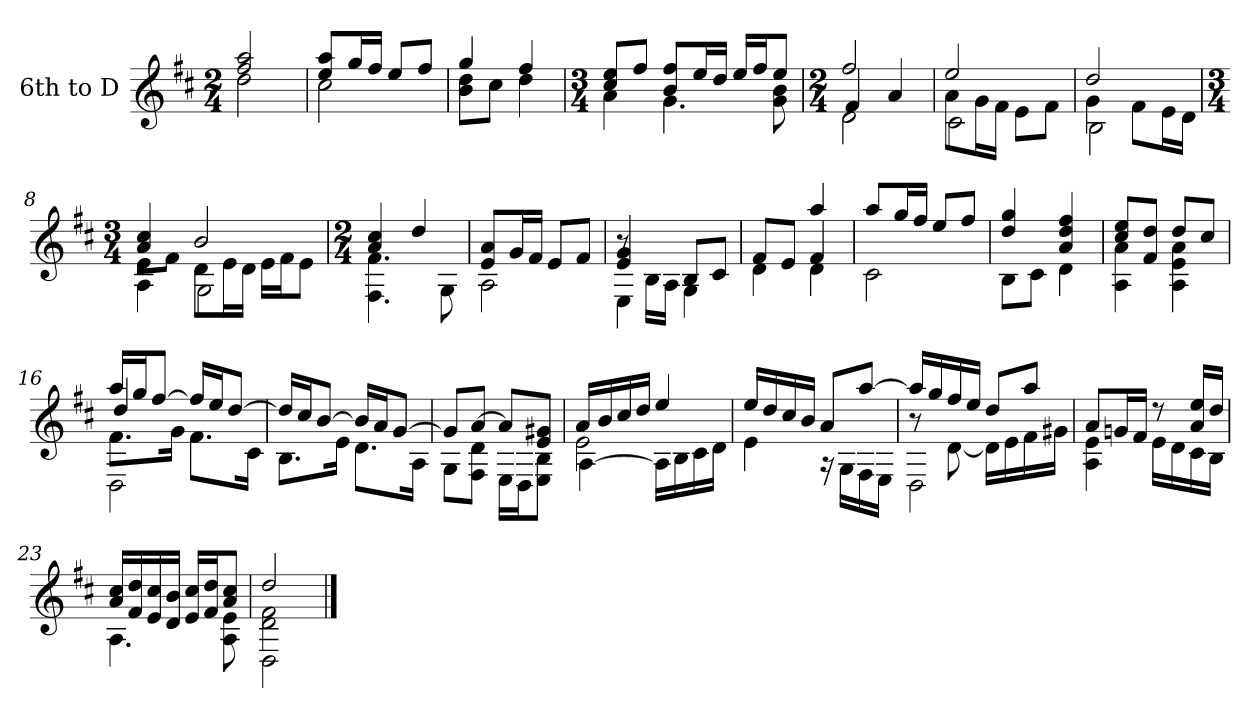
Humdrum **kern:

**kern
*part1
*staff1
*I"6th to D
!!LO:PB:g=z
*clefG2
*ITrd7c12
*k[f#c#]
*D:
*M2/4
*MM64
=1
*^
2f#i/ 2ai	2di\
=2	=2
8ei/ 8aiL	2c#i\
16gi/L	.
16f#i/JJ	.
8ei/L	.
8f#i/J	.
=3	=3
4gi/	8Bi\ 8diL
.	8c#i\J
4f#i/	4di\
=4	=4
*M3/4	*
8c#i/ 8eiL	4Ai\
8f#i/J	.
8Bi/ 8f#iL	4.Gi\
16ei/L	.
16di/JJ	.
16ei/LL	.
16f#i/J	.
8ei/J	8Gi\ 8Bi
*v	*v
=5
*M2/4
*^
*	*^
2f#i/	4F#i/	2Di\
.	4Ai/	.
=6	=6	=6
2ei/	8Ai\L	2C#i\
.	16Gi\L	.
.	16F#i\JJ	.
.	8Ei\L	.
.	8F#i\J	.
!!LO:LB:g=z	!!	!!
=7	=7	=7
2di/	4Gi\	2BBi\
.	8F#i\L	.
.	16Ei\L	.
.	16Di\JJ	.
=8	=8	=8
*M3/4	*	*
4Ai/ 4c#i	8Ei\L	4AAi\
.	8F#i\J	.
2Bi/	8Di\L	2GGi\
.	16Ei\L	.
.	16Di\JJ	.
.	16Ei\LL	.
.	16F#i\J	.
.	8Ei\J	.
*v	*v	*v
=9
*M2/4
*^
4Ai/ 4c#i	4.FF#i\ 4.F#i
4di/	.
.	8GGi\
=10	=10
8Ei/ 8AiL	2AAi\
16Gi/L	.
16F#i/JJ	.
8Ei/L	.
8F#i/J	.
=11	=11
*	*^
4Ei/ 4Gi	8r	4EEi\
.	16BBi\LL	.
.	16AAi\JJ	.
8BBi/L	4ryy	4GGi\
8C#i/J	.	.
=12	=12	=12
8F#i/L	4ryy	4Di\
8Ei/J	.	.
4ai/	4F#i/	4Di\
*	*v	*v
!!LO:LB:g=z
=13	=13
8ai/L	2C#i\
16gi/L	.
16f#i/JJ	.
8ei/L	.
8f#i/J	.
=14	=14
4di/ 4gi	8BBi\L
.	8C#i\J
4Ai/ 4di 4f#i	4Di\
=15	=15
8c#i/ 8eiL	4AAi\ 4Ai
8F#i/ 8diJ	.
8di/L	4AAi\ 4Ei 4Ai
8c#i/J	.
=16	=16
*^	*^
16ai/LL	8.F#i\L	4di/	2DDi\
16gi/J	.	.	.
[8f#i/J	.	.	.
.	16Gi\Jk	.	.
16f#i/LL]	8.F#i\L	4ryy	.
16ei/J	.	.	.
[8di/J	.	.	.
.	16C#i\Jk	.	.
*	*v	*v	*v
=17	=17
16di/LL]	8.BBi\L
16c#i/J	.
[8Bi/J	.
.	16Ei\Jk
16Bi/LL]	8.Di\L
16Ai/J	.
[8Gi/J	.
.	16AAi\Jk
!!LO:LB:g=z	!!
=18	=18
8Gi/L]	8GGi\L
[8Ai/J	8FF#i\ 8DiJ
8Ai/L]	16EEi\LL
.	16DDi\J
8Ei/ 8G#XiJ	8EEi\ 8BBiJ
=19	=19
*	*^
16Ai/LL	2Ei\	[4AAi\
16Bi/	.	.
16c#i/	.	.
16di/JJ	.	.
4ei/	.	16AAi\LL]
.	.	16BBi\
.	.	16C#i\
.	.	16Di\JJ
*	*v	*v
=20	=20
16ei/LL	4Ei\
16di/	.
16c#i/	.
16Bi/JJ	.
8Ai/L	16r
.	16GGi\LL
[8ai/J	16FF#i\
.	16EEi\JJ
!!LO:LB:g=z	!!
=21	=21
*	*^
16ai/LL]	8r	2DDi\
16gi/	.	.
16f#i/	[8Di\	.
16ei/JJ	.	.
8di/L	16Di\LL]	.
.	16Ei\	.
8ai/J	16F#i\	.
.	16G#Xi\JJ	.
*	*v	*v
=22	=22
8Ai/L	4AAi\ 4Ei
16Gni/L	.
16F#i/JJ	.
8r	16Ei\LL
.	16Di\
16Ai/ 16eiLL	16C#i\
16di/JJ	16BBi\JJ
=23	=23
16Ai/ 16c#iLL	4.AAi\
16F#i/ 16di	.
16Ei/ 16c#i	.
16Di/ 16BiJJ	.
16Ei/ 16c#iLL	.
16F#i/ 16diJ	.
8Ai/ 8c#iJ	8AAi\ 8Ei
=24	=24
*	*^
2di/	2Di\ 2F#i	2DDi\
*v	*v	*v
==
*-
